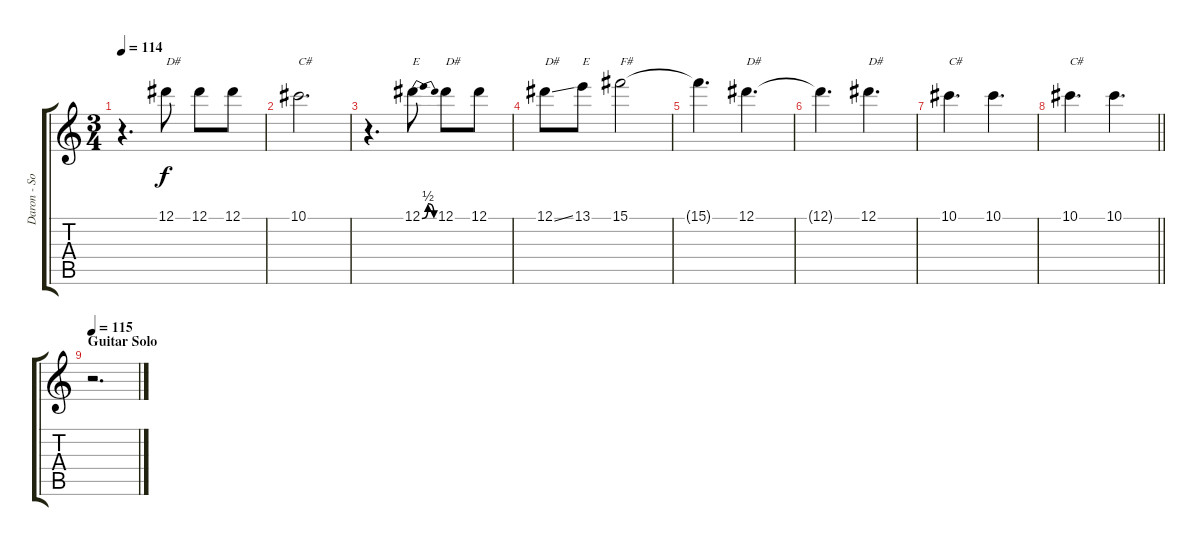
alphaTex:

\track ("Daron - Solo Guitar 4" "Daron - So") {instrument electricguitarclean}
\staff {score tabs}
\tuning (Eb4 Bb3 Gb3 Db3 Ab2 Db2) {hide}
\ts (3 4)
\tempo 114
\clef g2
\ks c
r.4{d dy f} 12.1.8{txt "D#"} 12.1.8 12.1.8 |
10.1.2{d txt "C#"} |
r.4{d} 12.1{be (bendrelease 0 0 15 2 40 2 60 0)}.8{txt "E"} 12.1.8{txt "D#"} 12.1.8 |
12.1{ss}.8{txt "D#"} 13.1.8{txt "E"} 15.1.2{txt "F#"} |
15.1{t}.4{d} 12.1.4{d txt "D#"} |
12.1{t}.4{d} 12.1.4{d txt "D#"} |
10.1.4{d txt "C#"} 10.1.4{d} |
\barLineRight lightlight
10.1.4{d txt "C#"} 10.1.4{d} |
\section ("" "Guitar Solo")
\tempo 115
r.2{d}
